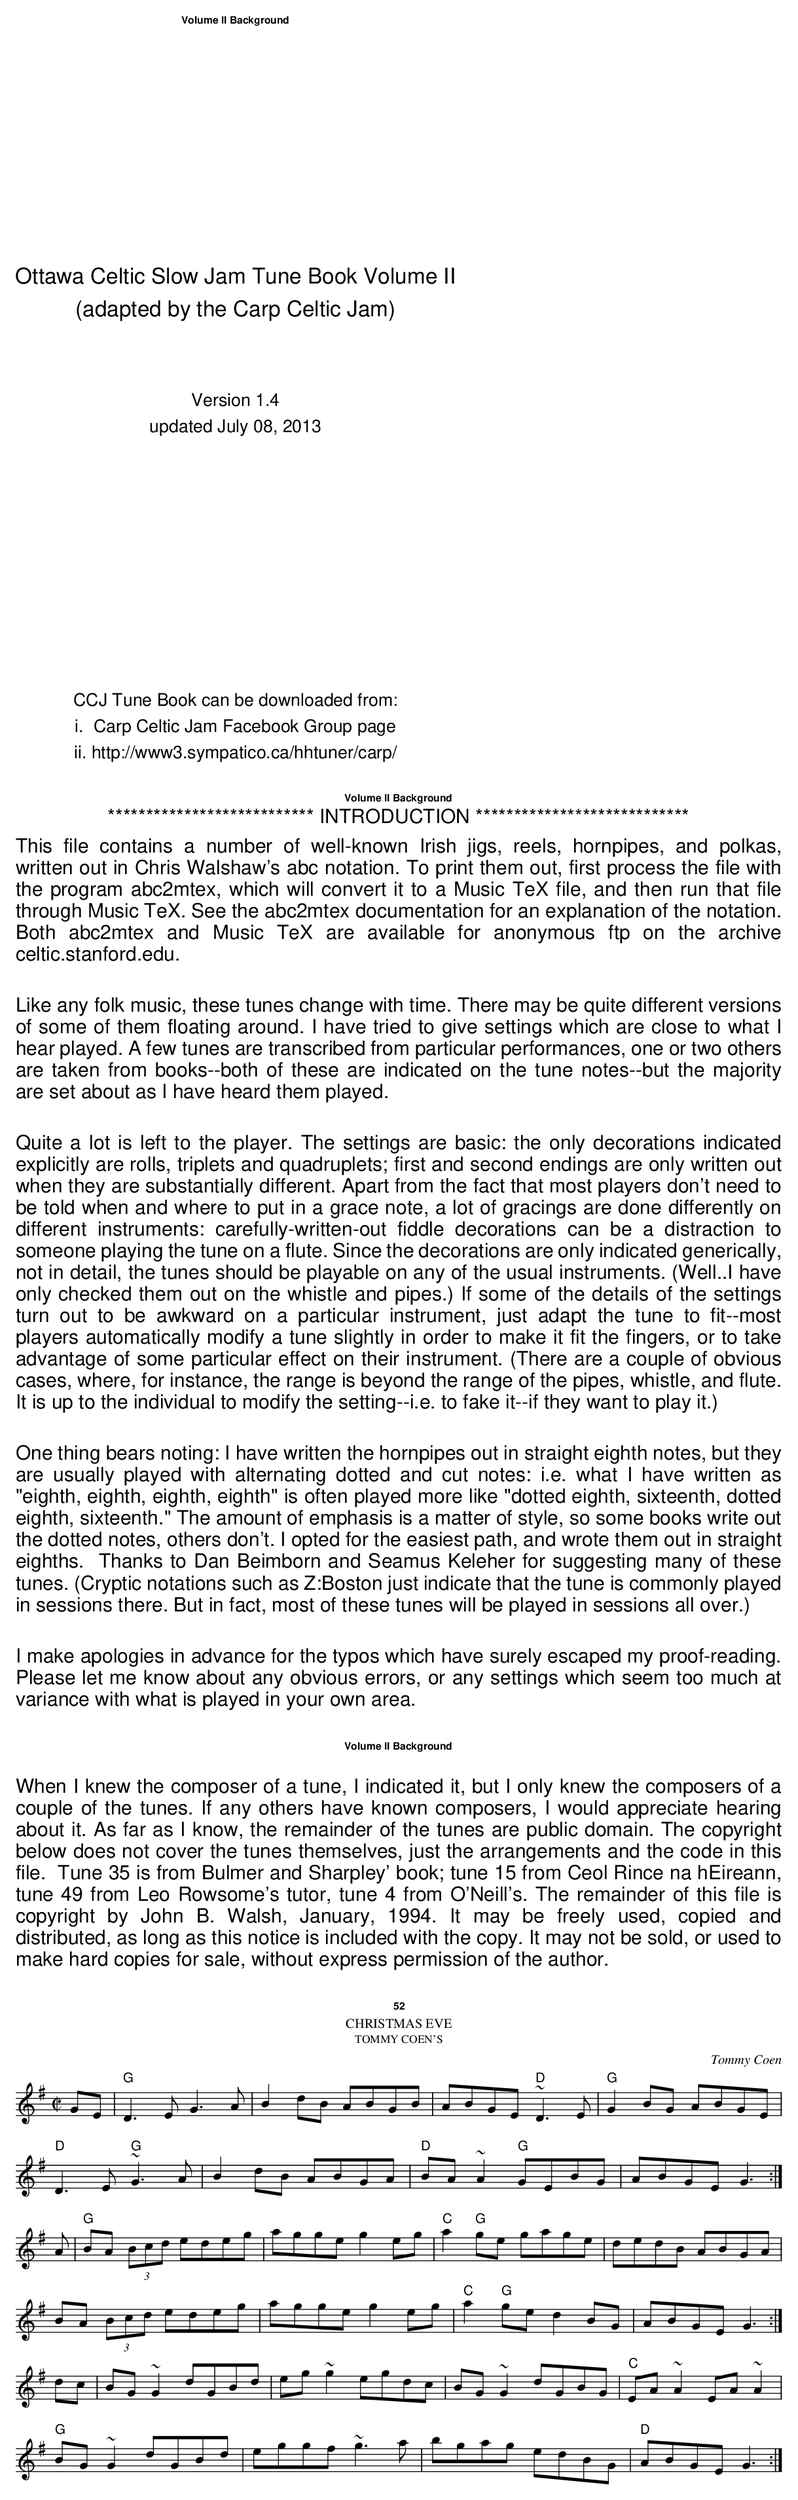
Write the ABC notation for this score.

X:1
T:Christmas Eve
T:Tommy Coen's
M:C|
E:7
C:Tommy Coen
K:G
GE|"G"D3 E G3 A|B2 dB ABGB|ABGE "D"~D3 E|"G"G2 BG ABGE|
"D"D3 E "G"~G3 A|B2 dB ABGA|"D"BA ~A2 "G"GEBG| ABGE G3:|
A|"G"BA (3Bcd edeg|agge g2 eg|"C"a2 "G"ge gage|dedB ABGA|
BA (3Bcd edeg|agge g2 eg|"C"a2 "G"ge d2 BG| ABGE G3:|
dc|BG ~G2 dGBd|eg ~g2 egdc|BG ~G2 dGBG|"C"EA ~A2 EA ~A2|
"G"BG ~G2 dGBd|eggf ~g3 a|bgag edBG|"D"ABGE G3:|
